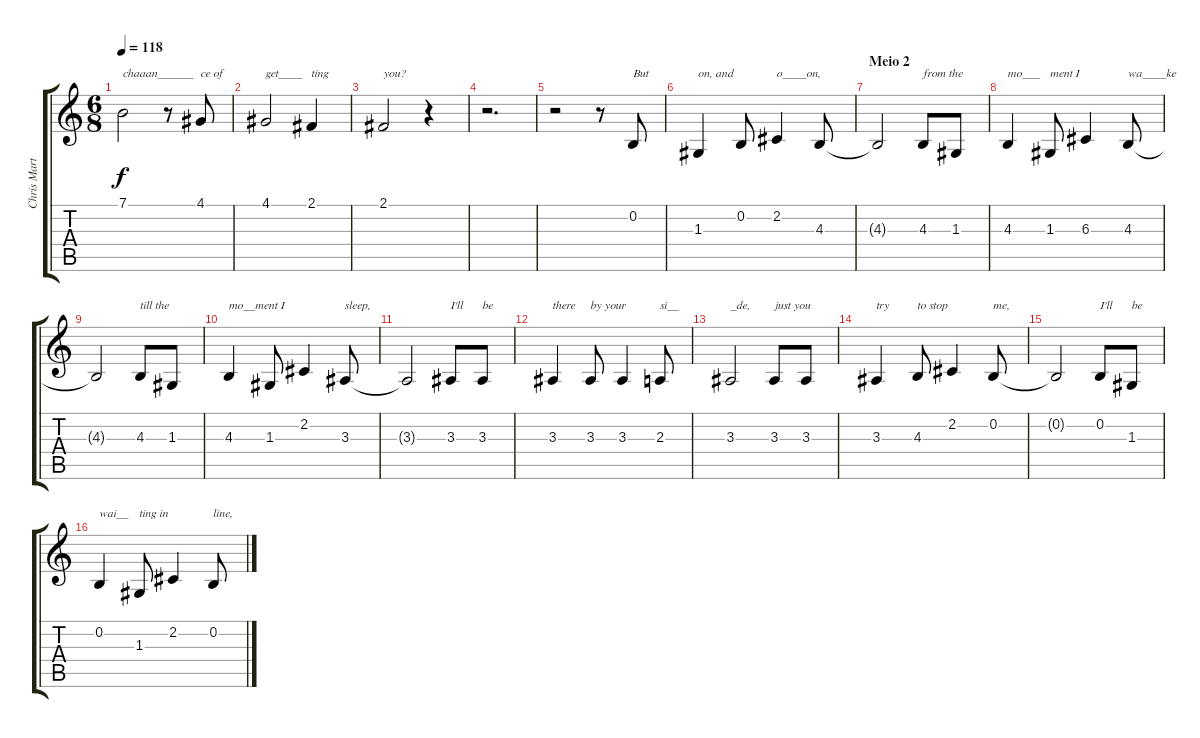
\track ("Chris Martin (voz)" "Chris Mart") {instrument tangoaccordion}
\staff {score tabs}
\tuning (E4 B3 G3 D3 A2 E2) {hide}
\ts (6 8)
\tempo 118
\clef g2
\ks c
7.1.2{txt "chaaan______" dy f} r.8 4.1.8{txt "ce of"} |
4.1.2{txt "get____"} 2.1.4{txt "ting"} |
2.1.2{txt "you?"} r.4 |
r.2{d} |
r.2 r.8 0.2.8{txt "But"} |
1.3.4{txt "on, and"} 0.2.8 2.2.4{txt "o____on,"} 4.3.8 |
\section ("" "Meio 2")
4.3{t}.2 4.3.8{txt "from the"} 1.3.8 |
4.3.4{txt "mo___"} 1.3.8{txt "ment I"} 6.3.4 4.3.8{txt "wa____ke"} |
4.3{t}.2 4.3.8{txt "till the"} 1.3.8 |
4.3.4{txt "mo__ment I"} 1.3.8 2.2.4 3.3.8{txt "sleep,"} |
3.3{t}.2 3.3.8{txt "I'll"} 3.3.8{txt "be"} |
3.3.4{txt "there"} 3.3.8{txt "by your"} 3.3.4 2.3.8{txt "si__"} |
3.3.2{txt "_de,"} 3.3.8{txt "just you"} 3.3.8 |
3.3.4{txt "try"} 4.3.8{txt "to stop"} 2.2.4 0.2.8{txt "me,"} |
0.2{t}.2 0.2.8{txt "I'll"} 1.3.8{txt "be"} |
0.2.4{txt "wai__"} 1.3.8{txt "ting in"} 2.2.4 0.2.8{txt "line,"}
